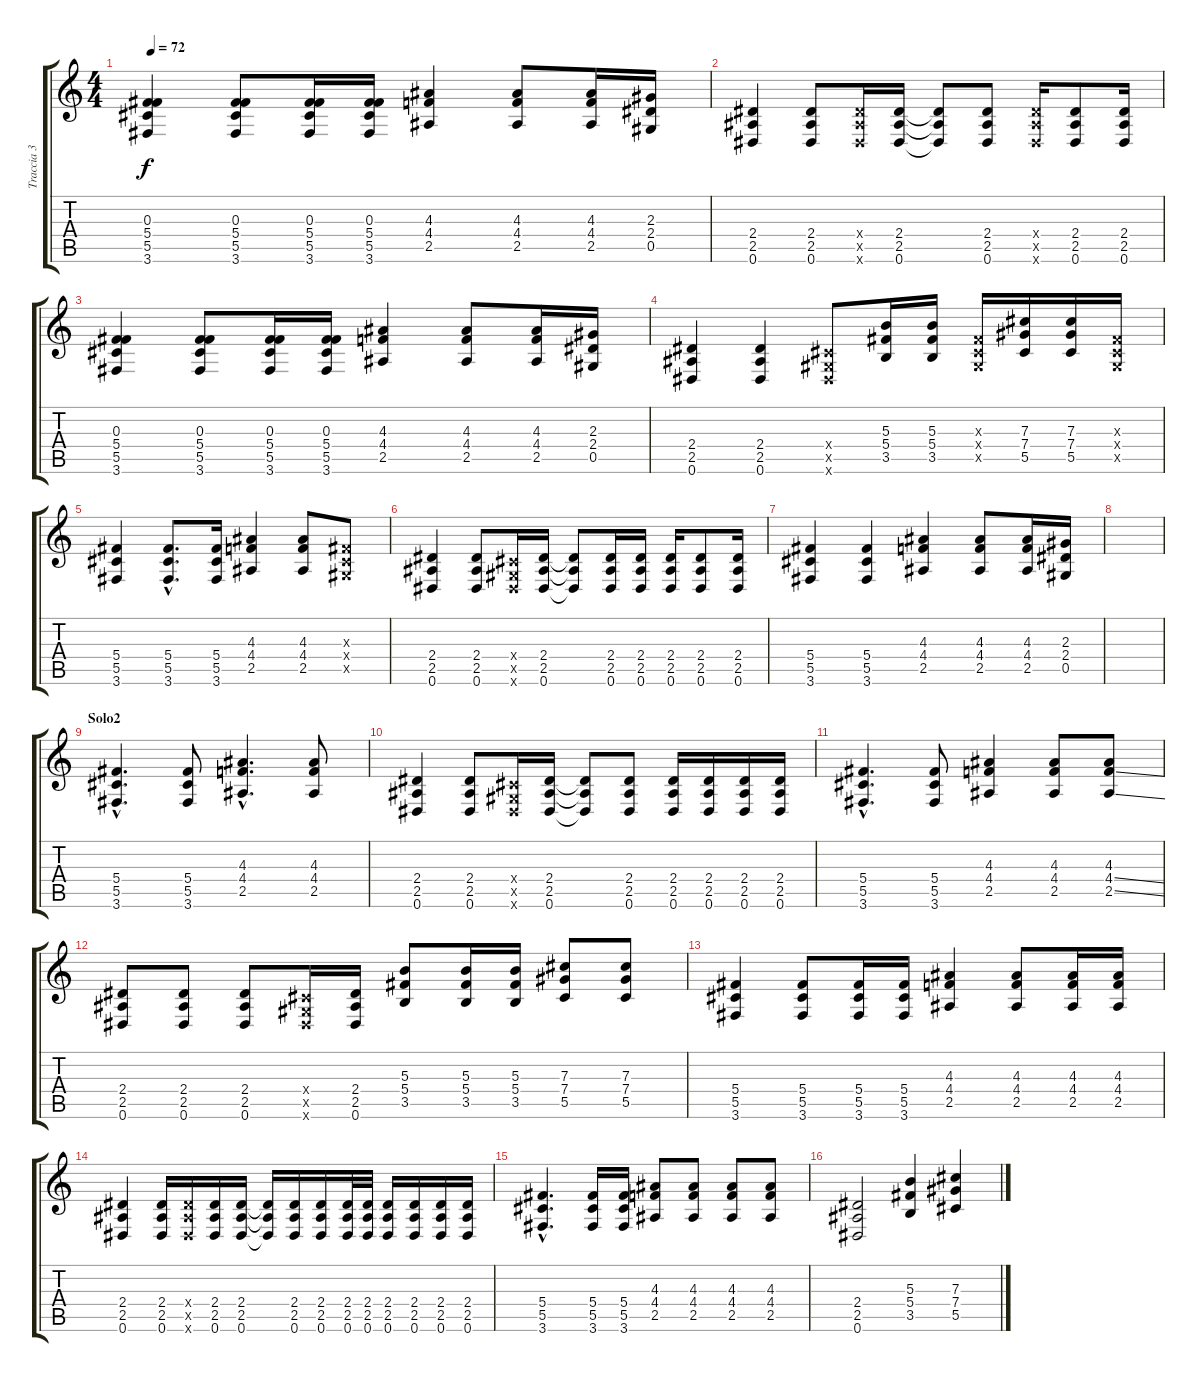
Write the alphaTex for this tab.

\track ("Traccia 3" "Traccia 3") {instrument overdrivenguitar}
\staff {score tabs}
\tuning (Eb4 Bb3 Gb3 Db3 Ab2 Eb2) {hide}
\ts (4 4)
\tempo 72
\clef g2
\ks c
(0.3 5.4 5.5 3.6).4{dy f} (0.3 5.4 5.5 3.6).8 (0.3 5.4 5.5 3.6).16 (0.3 5.4 5.5 3.6).16 (4.3 4.4 2.5).4 (4.3 4.4 2.5).8 (4.3 4.4 2.5).16 (2.3 2.4 0.5).16 |
(2.4 2.5 0.6).4 (2.4 2.5 0.6).8 (2.4{x} 2.5{x} 0.6{x}).16 (2.4 2.5 0.6).16 (2.4{t} 2.5{t} 0.6{t}).8 (2.4 2.5 0.6).8 (2.4{x} 2.5{x} 0.6{x}).16 (2.4 2.5 0.6).8 (2.4 2.5 0.6).16 |
(0.3 5.4 5.5 3.6).4 (0.3 5.4 5.5 3.6).8 (0.3 5.4 5.5 3.6).16 (0.3 5.4 5.5 3.6).16 (4.3 4.4 2.5).4 (4.3 4.4 2.5).8 (4.3 4.4 2.5).16 (2.3 2.4 0.5).16 |
(2.4 2.5 0.6).4 (2.4 2.5 0.6).4 (0.4{x} 0.5{x} 0.6{x}).8 (5.3 5.4 3.5).16 (5.3 5.4 3.5).16 (0.3{x} 0.4{x} 0.5{x}).16 (7.3 7.4 5.5).16 (7.3 7.4 5.5).16 (0.3{x} 0.4{x} 0.5{x}).16 |
(5.4 5.5 3.6).4 (5.4{hac} 5.5{hac} 3.6{hac}).8{d} (5.4 5.5 3.6).16 (4.3 4.4 2.5).4 (4.3 4.4 2.5).8 (0.3{x} 0.4{x} 0.5{x}).8 |
(2.4 2.5 0.6).4 (2.4 2.5 0.6).8 (0.4{x} 0.5{x} 0.6{x}).16 (2.4 2.5 0.6).16 (2.4{t} 2.5{t} 0.6{t}).8 (2.4 2.5 0.6).16 (2.4 2.5 0.6).16 (2.4 2.5 0.6).16 (2.4 2.5 0.6).8 (2.4 2.5 0.6).16 |
(5.4 5.5 3.6).4 (5.4 5.5 3.6).4 (4.3 4.4 2.5).4 (4.3 4.4 2.5).8 (4.3 4.4 2.5).16 (2.3 2.4 0.5).16 |
|
\section ("" "Solo2")
(5.4{hac} 5.5{hac} 3.6{hac}).4{d} (5.4 5.5 3.6).8 (4.3{hac} 4.4{hac} 2.5{hac}).4{d} (4.3 4.4 2.5).8 |
(2.4 2.5 0.6).4 (2.4 2.5 0.6).8 (0.4{x} 0.5{x} 0.6{x}).16 (2.4 2.5 0.6).16 (2.4{t} 2.5{t} 0.6{t}).8 (2.4 2.5 0.6).8 (2.4 2.5 0.6).16 (2.4 2.5 0.6).16 (2.4 2.5 0.6).16 (2.4 2.5 0.6).16 |
(5.4{hac} 5.5{hac} 3.6{hac}).4{d} (5.4 5.5 3.6).8 (4.3 4.4 2.5).4 (4.3 4.4 2.5).8 (4.3 4.4{ss} 2.5{ss}).8 |
(2.4 2.5 0.6).8 (2.4 2.5 0.6).8 (2.4 2.5 0.6).8 (0.4{x} 0.5{x} 0.6{x}).16 (2.4 2.5 0.6).16 (5.3 5.4 3.5).8 (5.3 5.4 3.5).16 (5.3 5.4 3.5).16 (7.3 7.4 5.5).8 (7.3 7.4 5.5).8 |
(5.4 5.5 3.6).4 (5.4 5.5 3.6).8 (5.4 5.5 3.6).16 (5.4 5.5 3.6).16 (4.3 4.4 2.5).4 (4.3 4.4 2.5).8 (4.3 4.4 2.5).16 (4.3 4.4 2.5).16 |
(2.4 2.5 0.6).4 (2.4 2.5 0.6).16 (2.4{x} 2.5{x} 0.6{x}).16 (2.4 2.5 0.6).16 (2.4 2.5 0.6).16 (2.4{t} 2.5{t} 0.6{t}).16 (2.4 2.5 0.6).16 (2.4 2.5 0.6).16 (2.4 2.5 0.6).32 (2.4 2.5 0.6).32 (2.4 2.5 0.6).16 (2.4 2.5 0.6).16 (2.4 2.5 0.6).16 (2.4 2.5 0.6).16 |
(5.4{hac} 5.5{hac} 3.6{hac}).4{d} (5.4 5.5 3.6).16 (5.4 5.5 3.6).16 (4.3 4.4 2.5).8 (4.3 4.4 2.5).8 (4.3 4.4 2.5).8 (4.3 4.4 2.5).8 |
(2.4 2.5 0.6).2 (5.3 5.4 3.5).4 (7.3 7.4 5.5).4
